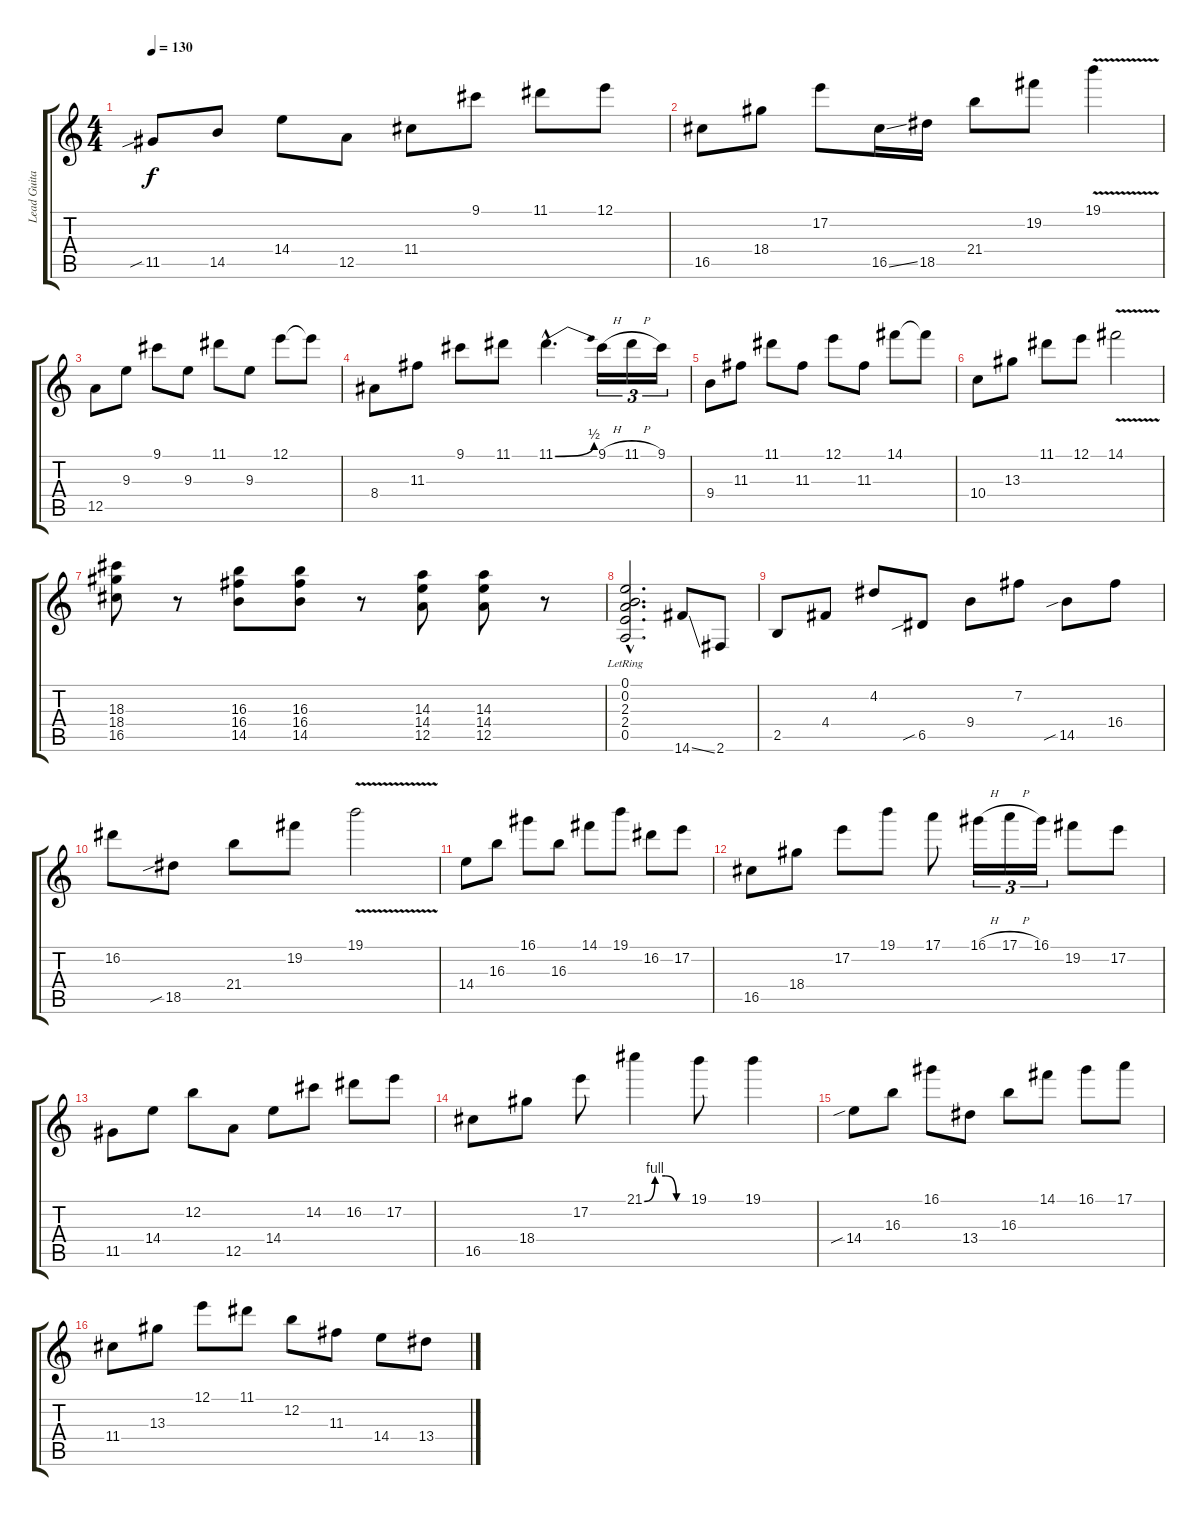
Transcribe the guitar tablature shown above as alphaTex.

\track ("Lead Guitar" "Lead Guita") {instrument distortionguitar}
\staff {score tabs}
\tuning (E4 B3 G3 D3 A2 E2) {hide}
\ts (4 4)
\tempo 130
\clef g2
\ks c
11.5{sib}.8{dy f} 14.5.8 14.4.8 12.5.8 11.4.8 9.1.8 11.1.8 12.1.8 |
16.5.8 18.4.8 17.2.8 16.5{ss}.16 18.5.16 21.4.8 19.2.8 19.1{v}.4 |
12.5.8 9.3.8 9.1.8 9.3.8 11.1.8 9.3.8 12.1.8 12.1{t}.8 |
8.4.8 11.3.8 9.1.8 11.1.8 11.1{be (bend 0 0 60 2) hac}.4{d} 9.1{h}.16{tu (3 2)} 11.1{h}.16{tu (3 2)} 9.1.16{tu (3 2)} |
9.4.8 11.3.8 11.1.8 11.3.8 12.1.8 11.3.8 14.1.8 14.1{t}.8 |
10.4.8 13.3.8 11.1.8 12.1.8 14.1{v}.2 |
(18.3 18.4 16.5).8 r.8 (16.3 16.4 14.5).8 (16.3 16.4 14.5).8 r.8 (14.3 14.4 12.5).8 (14.3 14.4 12.5).8 r.8 |
(0.1{hac} 0.2{hac} 2.3{hac} 2.4{hac} 0.5{hac lr}).2{d} 14.6{ss}.8 2.6.8 |
2.5.8 4.4.8 4.2.8 6.5{sib}.8 9.4.8 7.2.8 14.5{sib}.8 16.4.8 |
16.2.8 18.5{sib}.8 21.4.8 19.2.8 19.1{v}.2 |
14.4.8 16.3.8 16.1.8 16.3.8 14.1.8 19.1.8 16.2.8 17.2.8 |
16.5.8 18.4.8 17.2.8 19.1.8 17.1.8 16.1{h}.16{tu (3 2)} 17.1{h}.16{tu (3 2)} 16.1.16{tu (3 2)} 19.2.8 17.2.8 |
11.5.8 14.4.8 12.2.8 12.5.8 14.4.8 14.2.8 16.2.8 17.2.8 |
16.5.8 18.4.8 17.2.8 21.1{be (custom 0 0 15 4 30 4 45 0 60 0)}.4 19.1.8 19.1.4 |
14.4{sib}.8 16.3.8 16.1.8 13.4.8 16.3.8 14.1.8 16.1.8 17.1.8 |
11.4.8 13.3.8 12.1.8 11.1.8 12.2.8 11.3.8 14.4.8 13.4.8
